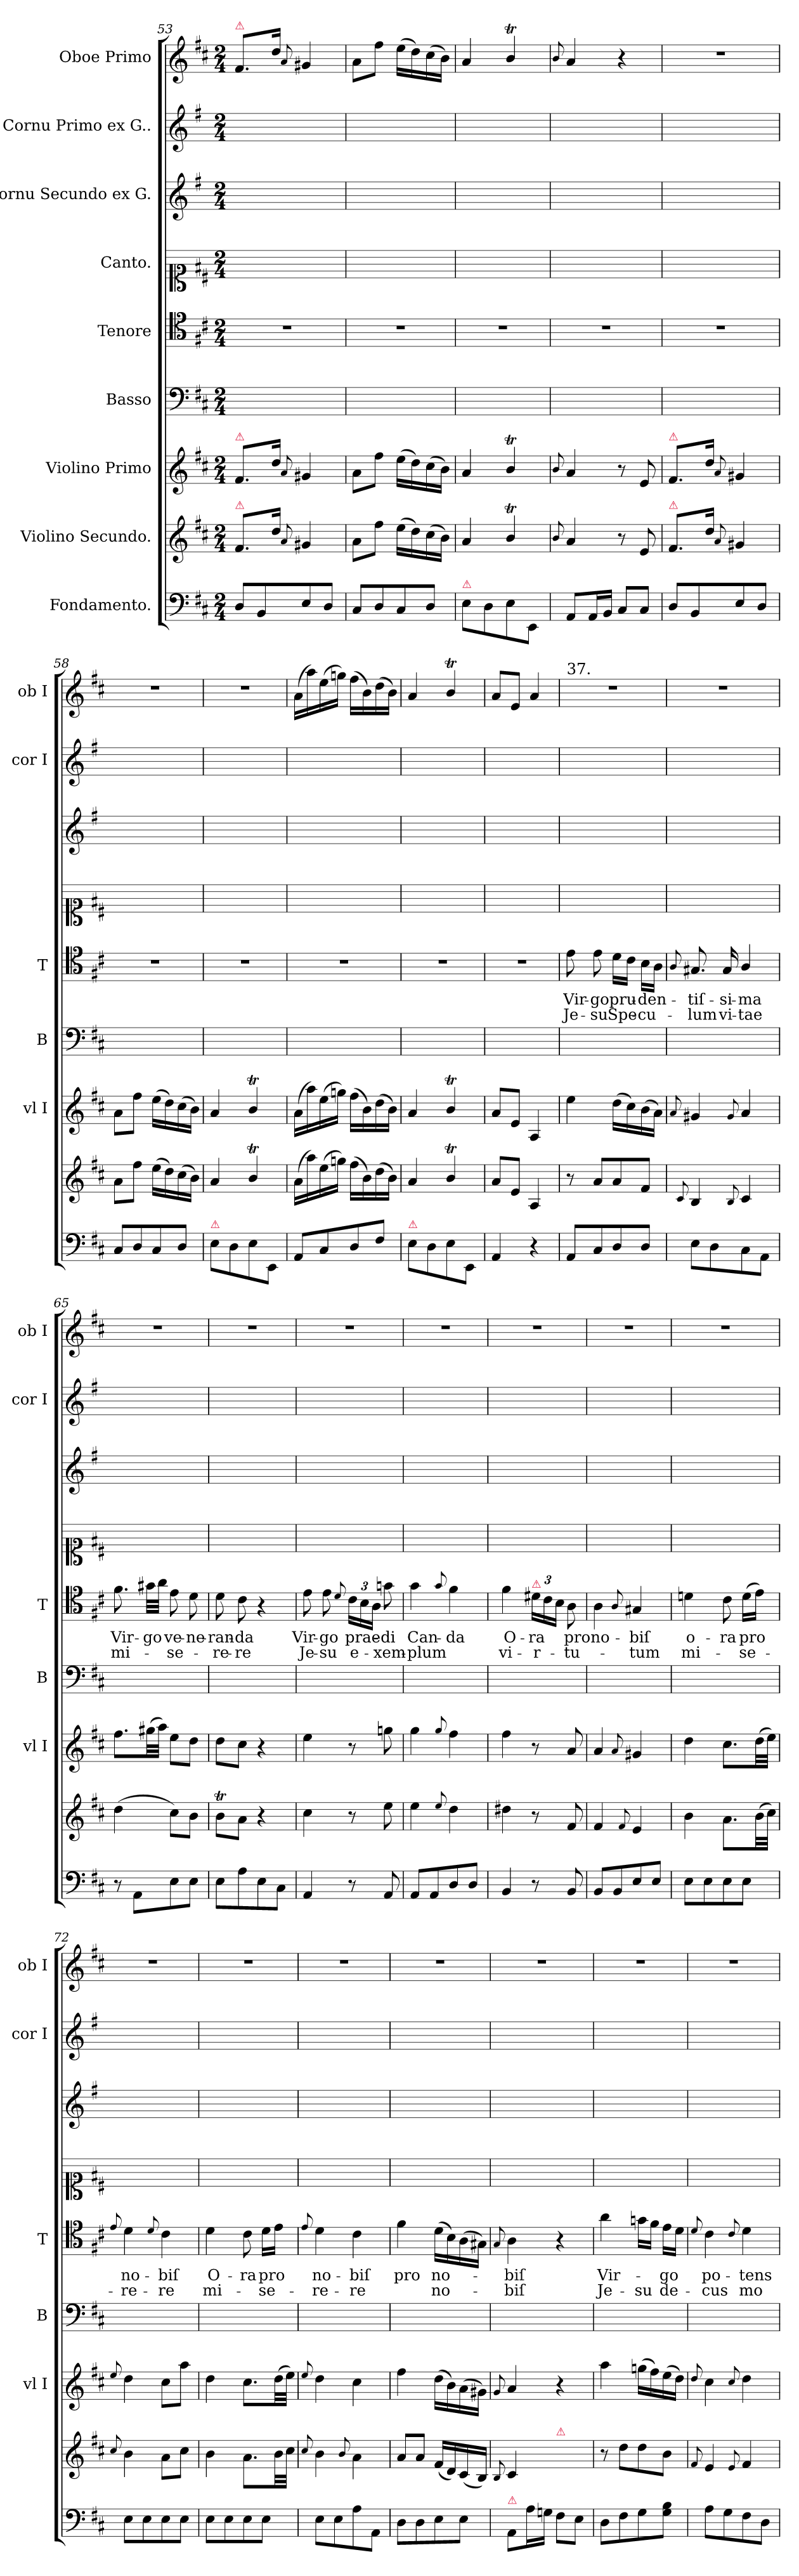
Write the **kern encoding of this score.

**kern	**dynam	**kern	**dynam	**kern	**dynam	**kern	**kern	**text	**text	**kern	**kern	**kern	**kern
*part9	*part9	*part8	*part8	*part7	*part7	*part6	*part5	*part5	*part5	*part4	*part3	*part2	*part1
*staff9	*staff9	*staff8	*staff8	*staff7	*staff7	*staff6	*staff5	*staff5	*staff5	*staff4	*staff3	*staff2	*staff1
*I"Fondamento.	*	*I"Violino Secundo.	*	*I"Violino Primo	*	*I"Basso	*I"Tenore	*	*	*I"Canto.	*I"Cornu Secundo ex G.	*I"Cornu Primo ex G..	*I"Oboe Primo
*	*	*	*	*I'vl I	*	*I'B	*I'T	*	*	*	*	*I'cor I	*I'ob I
*clefF4	*	*clefG2	*	*clefG2	*	*clefF4	*clefC4	*	*	*clefC1	*clefG2	*clefG2	*clefG2
*	*	*	*	*	*	*	*	*	*	*	*ITrd3c5	*ITrd3c5	*
*k[f#c#]	*	*k[f#c#]	*	*k[f#c#]	*	*k[f#c#]	*k[f#c#]	*	*	*k[f#c#]	*k[f#c#]	*k[f#c#]	*k[f#c#]
*D:	*	*D:	*	*D:	*	*D:	*D:	*	*	*D:	*D:	*D:	*D:
*M2/4	*	*M2/4	*	*M2/4	*	*M2/4	*M2/4	*	*	*M2/4	*M2/4	*M2/4	*M2/4
=53	=53	=53	=53	=53	=53	=53	=53	=53	=53	=53	=53	=53	=53
!	!	!	!	!	!	!	!	!	!	!	!	!	!LO:TX:a:color=crimson:t=⚠
!	!	!	!	!LO:TX:a:color=crimson:t=⚠	!	!	!	!	!	!	!	!	!
!	!	!LO:TX:a:color=crimson:t=⚠	!	!	!	!	!	!	!	!	!	!	!
8D/L	.	8.f#/L	.	8.f#/L	.	2ryy	2r	.	.	2ryy	2ryy	2ryy	8.f#/L
8BB/	.	.	.	.	.	.	.	.	.	.	.	.	.
.	.	16dd/Jk	.	16dd\Jk	.	.	.	.	.	.	.	.	16dd\Jk
.	.	8qqa/	.	8qqa/	.	.	.	.	.	.	.	.	8qqa/
8E/	.	4g#X/	.	4g#X/	.	.	.	.	.	.	.	.	4g#X/
8D/J	.	.	.	.	.	.	.	.	.	.	.	.	.
=54	=54	=54	=54	=54	=54	=54	=54	=54	=54	=54	=54	=54	=54
8C#/L	.	8a\L	.	8a\L	.	2ryy	2r	.	.	2ryy	2ryy	2ryy	8a\L
8D/	.	8ff#\J	.	8ff#\J	.	.	.	.	.	.	.	.	8ff#\J
8C#/	.	(16ee\LL	.	(16ee\LL	.	.	.	.	.	.	.	.	(16ee\LL
.	.	16dd\)	.	16dd\)	.	.	.	.	.	.	.	.	16dd\)
8D/J	.	(16cc#\	.	(16cc#\	.	.	.	.	.	.	.	.	(16cc#\
.	.	16b\JJ)	.	16b\JJ)	.	.	.	.	.	.	.	.	16b\JJ)
=55	=55	=55	=55	=55	=55	=55	=55	=55	=55	=55	=55	=55	=55
!LO:TX:a:color=crimson:t=⚠	!	!	!	!	!	!	!	!	!	!	!	!	!
8E\L	.	4a/	.	4a/	.	2ryy	2r	.	.	2ryy	2ryy	2ryy	4a/
8D\	.	.	.	.	.	.	.	.	.	.	.	.	.
8E\	.	4bT/	.	4bT/	.	.	.	.	.	.	.	.	4bT/
8EE/J	.	.	.	.	.	.	.	.	.	.	.	.	.
=56	=56	=56	=56	=56	=56	=56	=56	=56	=56	=56	=56	=56	=56
.	.	8qqb/	.	8qqb/	.	.	.	.	.	.	.	.	8qqb/
8AA/L	.	4a/	.	4a/	.	2ryy	2r	.	.	2ryy	2ryy	2ryy	4a/
16AA/L	.	.	.	.	.	.	.	.	.	.	.	.	.
16BB/JJ	.	.	.	.	.	.	.	.	.	.	.	.	.
!	!LO:DY:a	!	!	!	!	!	!	!	!	!	!	!	!
8C#/L	pia&colon;	8r	.	8r	.	.	.	.	.	.	.	.	4r
!	!	!	!LO:DY:a	!	!LO:DY:a	!	!	!	!	!	!	!	!
8C#/J	.	8e/	pia.	8e/	pia.	.	.	.	.	.	.	.	.
=57	=57	=57	=57	=57	=57	=57	=57	=57	=57	=57	=57	=57	=57
!	!	!	!	!LO:TX:a:color=crimson:t=⚠	!	!	!	!	!	!	!	!	!
!	!	!LO:TX:a:color=crimson:t=⚠	!	!	!	!	!	!	!	!	!	!	!
8D/L	.	8.f#/L	.	8.f#/L	.	2ryy	2r	.	.	2ryy	2ryy	2ryy	2r
8BB/	.	.	.	.	.	.	.	.	.	.	.	.	.
.	.	16dd/Jk	.	16dd\Jk	.	.	.	.	.	.	.	.	.
.	.	8qqa/	.	8qqa/	.	.	.	.	.	.	.	.	.
8E/	.	4g#X/	.	4g#X/	.	.	.	.	.	.	.	.	.
8D/J	.	.	.	.	.	.	.	.	.	.	.	.	.
=58	=58	=58	=58	=58	=58	=58	=58	=58	=58	=58	=58	=58	=58
8C#/L	.	8a\L	.	8a\L	.	2ryy	2r	.	.	2ryy	2ryy	2ryy	2r
8D/	.	8ff#\J	.	8ff#\J	.	.	.	.	.	.	.	.	.
8C#/	.	(16ee\LL	.	(16ee\LL	.	.	.	.	.	.	.	.	.
.	.	16dd\)	.	16dd\)	.	.	.	.	.	.	.	.	.
8D/J	.	(16cc#\	.	(16cc#\	.	.	.	.	.	.	.	.	.
.	.	16b\JJ)	.	16b\JJ)	.	.	.	.	.	.	.	.	.
=59	=59	=59	=59	=59	=59	=59	=59	=59	=59	=59	=59	=59	=59
!LO:TX:a:color=crimson:t=⚠	!	!	!	!	!	!	!	!	!	!	!	!	!
8E\L	.	4a/	.	4a/	.	2ryy	2r	.	.	2ryy	2ryy	2ryy	2r
8D\	.	.	.	.	.	.	.	.	.	.	.	.	.
8E\	.	4bT/	.	4bT/	.	.	.	.	.	.	.	.	.
8EE/J	.	.	.	.	.	.	.	.	.	.	.	.	.
=60	=60	=60	=60	=60	=60	=60	=60	=60	=60	=60	=60	=60	=60
!	!LO:DY:a	!	!LO:DY:a	!	!LO:DY:a	!	!	!	!	!	!	!	!
8AA/L	for&colon;	(16a\LL	for	(16a\LL	for	2ryy	2r	.	.	2ryy	2ryy	2ryy	(16a\LL
.	.	16aa\)	.	16aa\)	.	.	.	.	.	.	.	.	16aa\)
8C#/	.	(16ee\	.	(16ee\	.	.	.	.	.	.	.	.	(16ee\
.	.	16ggn\JJ)	.	16ggn\JJ)	.	.	.	.	.	.	.	.	16ggn\JJ)
8D/	.	(16ff#\LL	.	(16ff#\LL	.	.	.	.	.	.	.	.	(16ff#\LL
.	.	16b\)	.	16b\)	.	.	.	.	.	.	.	.	16b\)
8F#/J	.	(16dd\	.	(16dd\	.	.	.	.	.	.	.	.	(16dd\
.	.	16b\JJ)	.	16b\JJ)	.	.	.	.	.	.	.	.	16b\JJ)
=61	=61	=61	=61	=61	=61	=61	=61	=61	=61	=61	=61	=61	=61
!LO:TX:a:color=crimson:t=⚠	!	!	!	!	!	!	!	!	!	!	!	!	!
8E\L	.	4a/	.	4a/	.	2ryy	2r	.	.	2ryy	2ryy	2ryy	4a/
8D\	.	.	.	.	.	.	.	.	.	.	.	.	.
8E\	.	4bT/	.	4bT/	.	.	.	.	.	.	.	.	4bT/
8EE/J	.	.	.	.	.	.	.	.	.	.	.	.	.
=62	=62	=62	=62	=62	=62	=62	=62	=62	=62	=62	=62	=62	=62
4AA/	.	8a/L	.	8a/L	.	2ryy	2r	.	.	2ryy	2ryy	2ryy	8a/L
.	.	8e/J	.	8e/J	.	.	.	.	.	.	.	.	8e/J
4r	.	4A/	.	4A/	.	.	.	.	.	.	.	.	4a/
=63	=63	=63	=63	=63	=63	=63	=63	=63	=63	=63	=63	=63	=63
!	!	!	!	!	!	!	!	!	!	!	!	!	!LO:TX:a:t=37.
!	!LO:DY:a	!	!LO:DY:a	!	!LO:DY:a	!	!	!	!	!	!	!	!
8AA/L	pia&colon;	8r	pia.	4ee\	pia.	2ryy	8e\	Vir-	Je-	2ryy	2ryy	2ryy	2r
8C#/	.	8a/L	.	.	.	.	8e\	-go	-su	.	.	.	.
8D/	.	8a/	.	(16dd\LL	.	.	16d\LL	pru-	Spe-	.	.	.	.
.	.	.	.	16cc#\)	.	.	16c#\JJ	.	.	.	.	.	.
8D/J	.	8f#/J	.	(16b\	.	.	16B\LL	-den-	-cu-	.	.	.	.
.	.	.	.	16a\JJ)	.	.	16A\JJ	.	.	.	.	.	.
=64	=64	=64	=64	=64	=64	=64	=64	=64	=64	=64	=64	=64	=64
.	.	8qqc#/	.	8qqa/	.	.	8qqA/	.	.	.	.	.	.
8E\L	.	4B/	.	4g#X/	.	2ryy	8.G#X/	-tiſ-	-lum	2ryy	2ryy	2ryy	2r
8D\	.	.	.	.	.	.	.	.	.	.	.	.	.
.	.	.	.	.	.	.	16G#/	-si-	vi-	.	.	.	.
.	.	8qqB/	.	8qqg#/	.	.	.	.	.	.	.	.	.
8C#\	.	4c#/	.	4a/	.	.	4A/	-ma	-tae	.	.	.	.
8AA\J	.	.	.	.	.	.	.	.	.	.	.	.	.
=65	=65	=65	=65	=65	=65	=65	=65	=65	=65	=65	=65	=65	=65
8r	.	(4dd\	.	8.ff#\L	.	2ryy	8.f#\	Vir-	mi-	2ryy	2ryy	2ryy	2r
8AA/L	.	.	.	.	.	.	.	.	.	.	.	.	.
.	.	.	.	(32gg#X\LL	.	.	32g#X\LLL	-go	.	.	.	.	.
.	.	.	.	32aa\JJJ)	.	.	32a\JJJ	.	.	.	.	.	.
8E\	.	8cc#\L)	.	8ee\L	.	.	8e\	ve-	-se-	.	.	.	.
8E\J	.	8b\J	.	8dd\J	.	.	8d\	-ne-	.	.	.	.	.
=66	=66	=66	=66	=66	=66	=66	=66	=66	=66	=66	=66	=66	=66
8E\L	.	8bT\L	.	8dd\L	.	2ryy	8d\	-ran-	re-	2ryy	2ryy	2ryy	2r
8A\	.	8a\J	.	8cc#\J	.	.	8c#\	-da	-re	.	.	.	.
8E\	.	4r	.	4r	.	.	4r	.	.	.	.	.	.
8C#\J	.	.	.	.	.	.	.	.	.	.	.	.	.
=67	=67	=67	=67	=67	=67	=67	=67	=67	=67	=67	=67	=67	=67
4AA/	.	4cc#\	.	4ee\	.	2ryy	8e\	Vir-	Je-	2ryy	2ryy	2ryy	2r
.	.	.	.	.	.	.	8e\	-go	-su	.	.	.	.
.	.	.	.	.	.	.	8qqd/	.	.	.	.	.	.
8r	.	8r	.	8r	.	.	24c#\LL	prae-	e-	.	.	.	.
.	.	.	.	.	.	.	24B\	.	.	.	.	.	.
.	.	.	.	.	.	.	24A\JJ	.	.	.	.	.	.
8AA/	.	8ee\	.	8ggn\	.	.	8gn\	-di	-xem-	.	.	.	.
=68	=68	=68	=68	=68	=68	=68	=68	=68	=68	=68	=68	=68	=68
8AA/L	.	4ee\	.	4gg\	.	2ryy	4g\	Can-	-plum	2ryy	2ryy	2ryy	2r
8AA/	.	.	.	.	.	.	.	.	.	.	.	.	.
.	.	8qqee/	.	8qqgg/	.	.	8qqg/	.	.	.	.	.	.
8D/	.	4dd\	.	4ff#\	.	.	4f#\	-da	.	.	.	.	.
8D/J	.	.	.	.	.	.	.	.	.	.	.	.	.
=69	=69	=69	=69	=69	=69	=69	=69	=69	=69	=69	=69	=69	=69
4BB/	.	4dd#X\	.	4ff#\	.	2ryy	4f#\	O-	vi-	2ryy	2ryy	2ryy	2r
!	!	!	!	!	!	!	!LO:TX:a:color=crimson:t=⚠	!	!	!	!	!	!
8r	.	8r	.	8r	.	.	24d#X\LL	-ra	-r-	.	.	.	.
.	.	.	.	.	.	.	24c#\	.	.	.	.	.	.
.	.	.	.	.	.	.	24B\JJ	.	.	.	.	.	.
8BB/	.	8f#/	.	8a/	.	.	8A\	pro	-tu-	.	.	.	.
=70	=70	=70	=70	=70	=70	=70	=70	=70	=70	=70	=70	=70	=70
8BB/L	.	4f#/	.	4a/	.	2ryy	4A\	no-	.	2ryy	2ryy	2ryy	2r
8BB/	.	.	.	.	.	.	.	.	.	.	.	.	.
.	.	8qqf#/	.	8qqa/	.	.	8qqA/	.	.	.	.	.	.
8E\	.	4e/	.	4g#X/	.	.	4G#X/	-biſ	-tum	.	.	.	.
8E\J	.	.	.	.	.	.	.	.	.	.	.	.	.
=71	=71	=71	=71	=71	=71	=71	=71	=71	=71	=71	=71	=71	=71
8E\L	.	4b\	.	4dd\	.	2ryy	4dn\	o-	mi-	2ryy	2ryy	2ryy	2r
8E\	.	.	.	.	.	.	.	.	.	.	.	.	.
8E\	.	8.a\L	.	8.cc#\L	.	.	8c#\	-ra	.	.	.	.	.
8E\J	.	.	.	.	.	.	(16d\LL	pro	-se-	.	.	.	.
.	.	(32b\LL	.	(32dd\LL	.	.	16e\JJ)	.	.	.	.	.	.
.	.	32cc#\JJJ)	.	32ee\JJJ)	.	.	.	.	.	.	.	.	.
=72	=72	=72	=72	=72	=72	=72	=72	=72	=72	=72	=72	=72	=72
.	.	8qqcc#/	.	8qqee/	.	.	8qqe/	.	.	.	.	.	.
8E\L	.	4b\	.	4dd\	.	2ryy	4d\	no-	-re-	2ryy	2ryy	2ryy	2r
8E\	.	.	.	.	.	.	.	.	.	.	.	.	.
.	.	.	.	.	.	.	8qqd/	.	.	.	.	.	.
8E\	.	8a\L	.	8cc#\L	.	.	4c#\	-biſ	-re	.	.	.	.
8E\J	.	8cc#\J	.	8aa\J	.	.	.	.	.	.	.	.	.
=73	=73	=73	=73	=73	=73	=73	=73	=73	=73	=73	=73	=73	=73
8E\L	.	4b\	.	4dd\	.	2ryy	4d\	O-	mi-	2ryy	2ryy	2ryy	2r
8E\	.	.	.	.	.	.	.	.	.	.	.	.	.
8E\	.	8.a\L	.	8.cc#\L	.	.	8c#\	-ra	.	.	.	.	.
8E\J	.	.	.	.	.	.	16d\LL	pro	-se-	.	.	.	.
.	.	32b\LL	.	(32dd\LL	.	.	16e\JJ	.	.	.	.	.	.
.	.	32cc#\JJJ	.	32ee\JJJ)	.	.	.	.	.	.	.	.	.
=74	=74	=74	=74	=74	=74	=74	=74	=74	=74	=74	=74	=74	=74
.	.	8qqcc#/	.	8qqee/	.	.	8qqe/	.	.	.	.	.	.
8E\L	.	4b\	.	4dd\	.	2ryy	4d\	no-	-re-	2ryy	2ryy	2ryy	2r
8E\	.	.	.	.	.	.	.	.	.	.	.	.	.
.	.	8qqb/	.	.	.	.	.	.	.	.	.	.	.
8A\	.	4a\	.	4cc#\	.	.	4c#\	-biſ	-re	.	.	.	.
8AA/J	.	.	.	.	.	.	.	.	.	.	.	.	.
=75	=75	=75	=75	=75	=75	=75	=75	=75	=75	=75	=75	=75	=75
8D\L	.	8a/L	.	4ff#\	.	2ryy	4f#\	pro	.	2ryy	2ryy	2ryy	2r
8D\	.	8a/J	.	.	.	.	.	.	.	.	.	.	.
8E\	.	(16f#/LL	.	(16dd\LL	.	.	(16d\LL	no-	no-	.	.	.	.
.	.	16d/)	.	16b\)	.	.	16B\)	.	.	.	.	.	.
8E\J	.	(16c#/	.	(16a\	.	.	(16A\	.	.	.	.	.	.
.	.	16B/JJ)	.	16g#X\JJ)	.	.	16G#X\JJ)	.	.	.	.	.	.
=76	=76	=76	=76	=76	=76	=76	=76	=76	=76	=76	=76	=76	=76
.	.	8qqB/	.	8qqg/	.	.	8qqG/	.	.	.	.	.	.
!LO:TX:a:color=crimson:t=⚠	!	!	!	!	!	!	!	!	!	!	!	!	!
8AA/L	.	4c#/	.	4a/	.	2ryy	4A\	-biſ	-biſ	2ryy	2ryy	2ryy	2r
16A\L	.	.	.	.	.	.	.	.	.	.	.	.	.
16Gn\JJ	.	.	.	.	.	.	.	.	.	.	.	.	.
!	!	!LO:TX:a:color=crimson:t=⚠	!	!	!	!	!	!	!	!	!	!	!
8F#\L	.	4ryy	.	4r	.	.	4r	.	.	.	.	.	.
8E\J	.	.	.	.	.	.	.	.	.	.	.	.	.
=77	=77	=77	=77	=77	=77	=77	=77	=77	=77	=77	=77	=77	=77
8D\L	.	8r	.	4aa\	.	2ryy	4a\	Vir-	Je-	2ryy	2ryy	2ryy	2r
8F#\	.	8dd\L	.	.	.	.	.	.	.	.	.	.	.
8G\	.	8dd\	.	(16ggn\LL	.	.	16gn\LL	.	-su	.	.	.	.
.	.	.	.	16ff#\)	.	.	16f#\JJ	.	.	.	.	.	.
8G\ 8B\J	.	8b\J	.	(16ee\	.	.	16e\LL	-go	de-	.	.	.	.
.	.	.	.	16dd\JJ)	.	.	16d\JJ	.	.	.	.	.	.
=78	=78	=78	=78	=78	=78	=78	=78	=78	=78	=78	=78	=78	=78
.	.	8qqf#/	.	8qqdd/	.	.	8qqd/	.	.	.	.	.	.
8A\L	.	4e/	.	4cc#\	.	2ryy	4c#\	po-	-cus	2ryy	2ryy	2ryy	2r
8G\	.	.	.	.	.	.	.	.	.	.	.	.	.
.	.	8qqe/	.	8qqcc#/	.	.	8qqc#/	.	.	.	.	.	.
8F#\	.	4f#/	.	4dd\	.	.	4d\	-tens	mo-	.	.	.	.
8D\J	.	.	.	.	.	.	.	.	.	.	.	.	.
=	=	=	=	=	=	=	=	=	=	=	=	=	=
*-	*-	*-	*-	*-	*-	*-	*-	*-	*-	*-	*-	*-	*-
